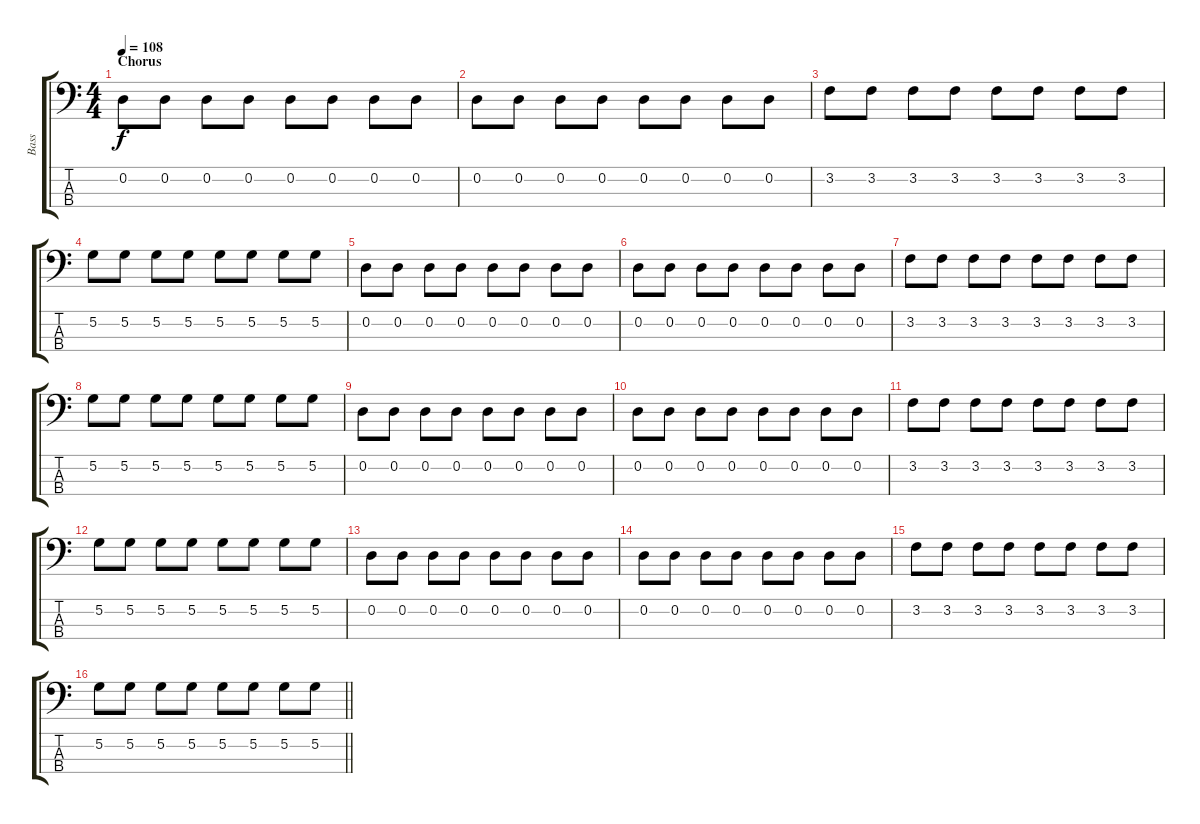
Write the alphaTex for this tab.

\track ("Bass" "Bass") {instrument electricbasspick}
\staff {score tabs}
\tuning (G2 D2 A1 D1) {hide}
\ts (4 4)
\section ("" "Chorus")
\tempo 108
\clef f4
\ks c
0.2.8{dy f} 0.2.8 0.2.8 0.2.8 0.2.8 0.2.8 0.2.8 0.2.8 |
0.2.8 0.2.8 0.2.8 0.2.8 0.2.8 0.2.8 0.2.8 0.2.8 |
3.2.8 3.2.8 3.2.8 3.2.8 3.2.8 3.2.8 3.2.8 3.2.8 |
5.2.8 5.2.8 5.2.8 5.2.8 5.2.8 5.2.8 5.2.8 5.2.8 |
0.2.8 0.2.8 0.2.8 0.2.8 0.2.8 0.2.8 0.2.8 0.2.8 |
0.2.8 0.2.8 0.2.8 0.2.8 0.2.8 0.2.8 0.2.8 0.2.8 |
3.2.8 3.2.8 3.2.8 3.2.8 3.2.8 3.2.8 3.2.8 3.2.8 |
5.2.8 5.2.8 5.2.8 5.2.8 5.2.8 5.2.8 5.2.8 5.2.8 |
0.2.8 0.2.8 0.2.8 0.2.8 0.2.8 0.2.8 0.2.8 0.2.8 |
0.2.8 0.2.8 0.2.8 0.2.8 0.2.8 0.2.8 0.2.8 0.2.8 |
3.2.8 3.2.8 3.2.8 3.2.8 3.2.8 3.2.8 3.2.8 3.2.8 |
5.2.8 5.2.8 5.2.8 5.2.8 5.2.8 5.2.8 5.2.8 5.2.8 |
0.2.8 0.2.8 0.2.8 0.2.8 0.2.8 0.2.8 0.2.8 0.2.8 |
0.2.8 0.2.8 0.2.8 0.2.8 0.2.8 0.2.8 0.2.8 0.2.8 |
3.2.8 3.2.8 3.2.8 3.2.8 3.2.8 3.2.8 3.2.8 3.2.8 |
\barLineRight lightlight
5.2.8 5.2.8 5.2.8 5.2.8 5.2.8 5.2.8 5.2.8 5.2.8
